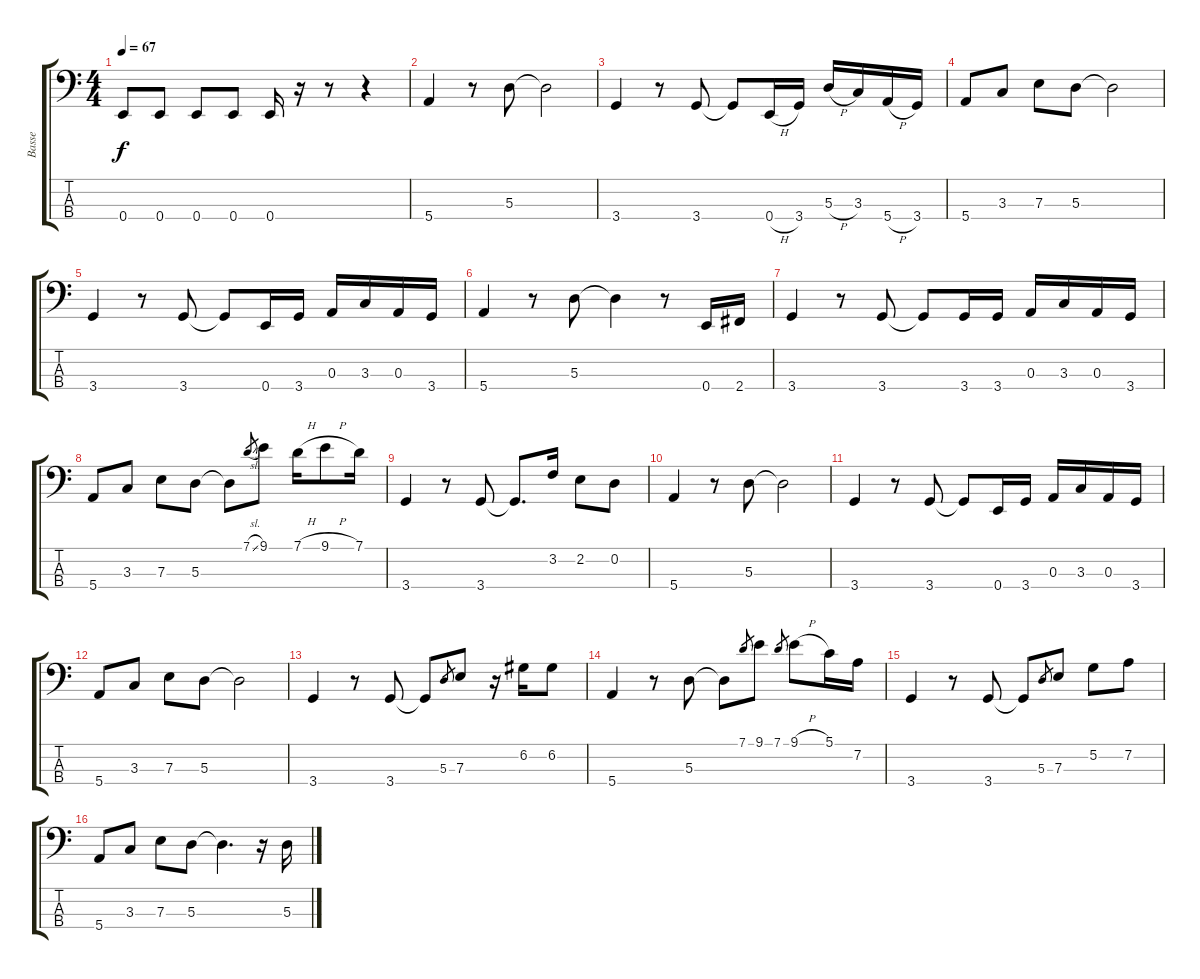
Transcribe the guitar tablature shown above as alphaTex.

\track ("Basse" "Basse") {instrument acousticbass}
\staff {score tabs}
\tuning (G2 D2 A1 E1) {hide}
\ts (4 4)
\tempo 67
\clef f4
\ks c
0.4.8{dy f} 0.4.8 0.4.8 0.4.8 0.4.16 r.16 r.8 r.4 |
5.4.4 r.8 5.3.8 5.3{t}.2 |
3.4.4 r.8 3.4.8 3.4{t}.8 0.4{h}.16 3.4.16 5.3{h}.16 3.3.16 5.4{h}.16 3.4.16 |
5.4.8 3.3.8 7.3.8 5.3.8 5.3{t}.2 |
3.4.4 r.8 3.4.8 3.4{t}.8 0.4.16 3.4.16 0.3.16 3.3.16 0.3.16 3.4.16 |
5.4.4 r.8 5.3.8 5.3{t}.4 r.8 0.4.16 2.4.16 |
3.4.4 r.8 3.4.8 3.4{t}.8 3.4.16 3.4.16 0.3.16 3.3.16 0.3.16 3.4.16 |
5.4.8 3.3.8 7.3.8 5.3.8 5.3{t}.8 7.1{sl}.8{gr} 9.1.8 7.1{h}.16 9.1{h}.8 7.1.16 |
3.4.4 r.8 3.4.8 3.4{t}.8{d} 3.2.16 2.2.8 0.2.8 |
5.4.4 r.8 5.3.8 5.3{t}.2 |
3.4.4 r.8 3.4.8 3.4{t}.8 0.4.16 3.4.16 0.3.16 3.3.16 0.3.16 3.4.16 |
5.4.8 3.3.8 7.3.8 5.3.8 5.3{t}.2 |
3.4.4 r.8 3.4.8 3.4{t}.8 5.3.8{gr} 7.3.8 r.16 6.2.16 6.2.8 |
5.4.4 r.8 5.3.8 5.3{t}.8 7.1.8{gr} 9.1.8 7.1.8{gr} 9.1{h}.8 5.1.16 7.2.16 |
3.4.4 r.8 3.4.8 3.4{t}.8 5.3.8{gr} 7.3.8 5.2.8 7.2.8 |
5.4.8 3.3.8 7.3.8 5.3.8 5.3{t}.4{d} r.16 5.3.16
